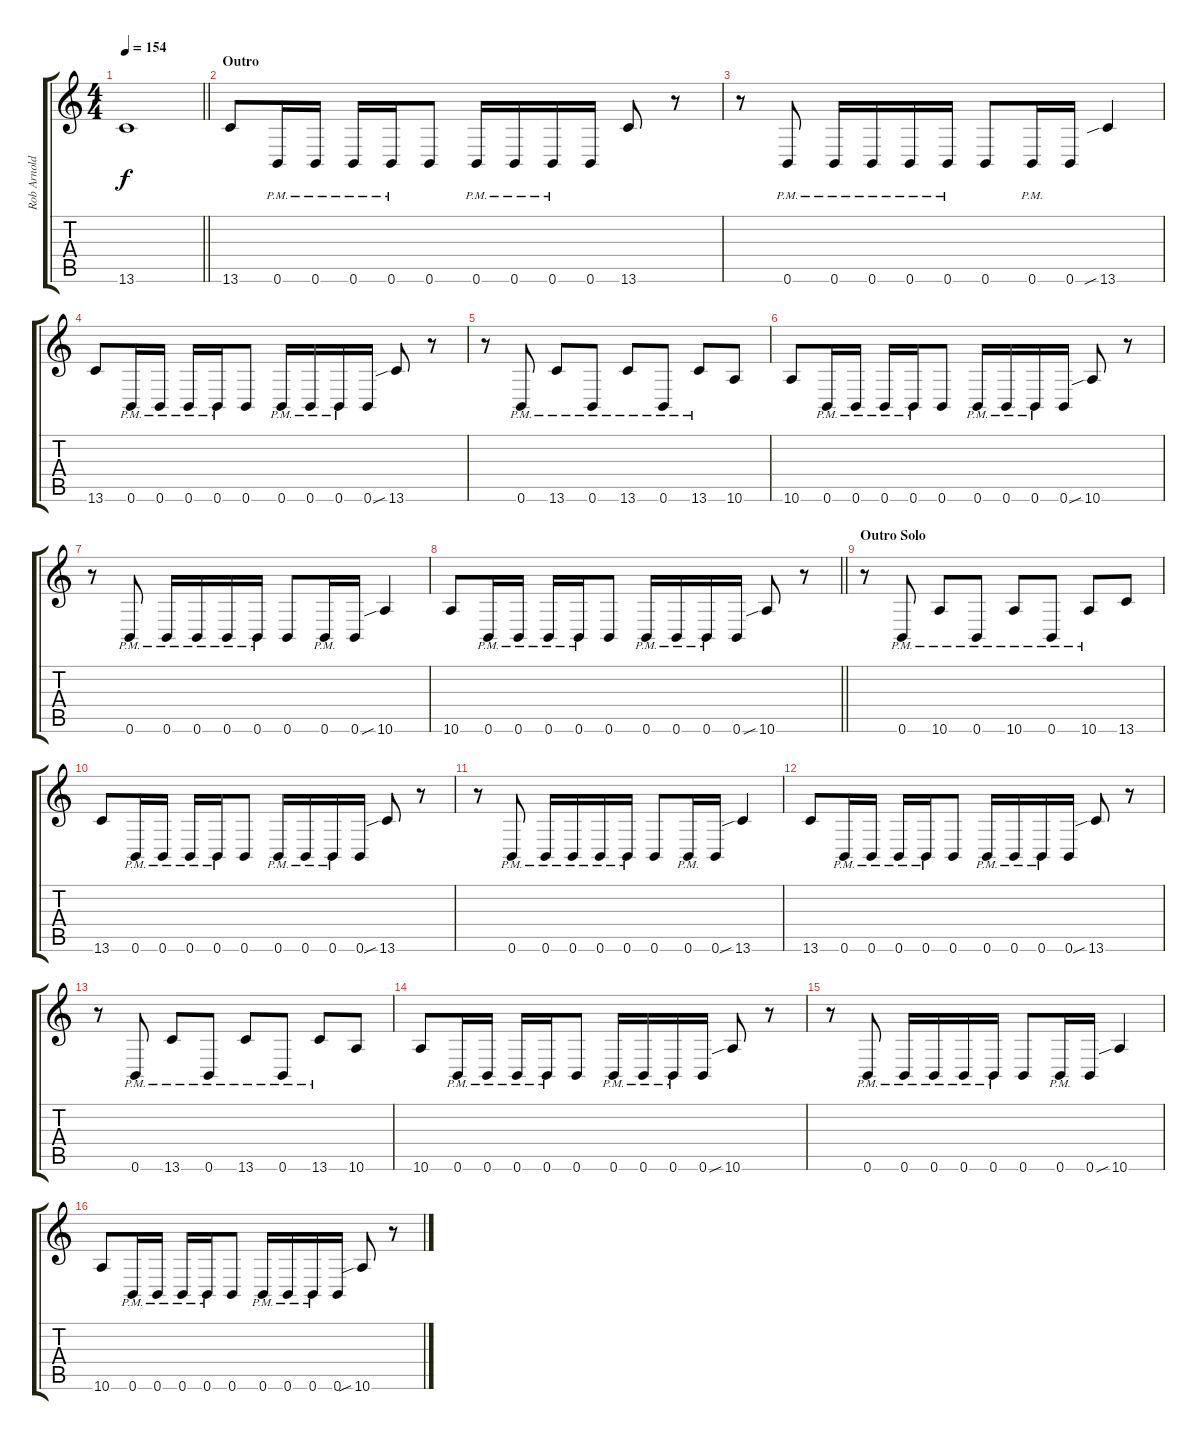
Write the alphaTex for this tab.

\track ("Rob Arnold" "Rob Arnold") {instrument distortionguitar}
\staff {score tabs}
\tuning (Db4 Ab3 E3 B2 Gb2 B1) {hide}
\ts (4 4)
\tempo 154
\clef g2
\barLineRight lightlight
\ks c
13.6{t}.1{dy f} |
\section ("" "Outro")
13.6.8 0.6{pm}.16 0.6{pm}.16 0.6{pm}.16 0.6{pm}.16 0.6.8 0.6{pm}.16 0.6{pm}.16 0.6{pm}.16 0.6.16 13.6.8 r.8 |
r.8 0.6{pm}.8 0.6{pm}.16 0.6{pm}.16 0.6{pm}.16 0.6{pm}.16 0.6.8 0.6{pm}.16 0.6.16 13.6{sib}.4 |
13.6.8 0.6{pm}.16 0.6{pm}.16 0.6{pm}.16 0.6{pm}.16 0.6.8 0.6{pm}.16 0.6{pm}.16 0.6{pm}.16 0.6.16 13.6{sib}.8 r.8 |
r.8 0.6{pm}.8 13.6{pm}.8 0.6{pm}.8 13.6{pm}.8 0.6{pm}.8 13.6{pm}.8 10.6.8 |
10.6.8 0.6{pm}.16 0.6{pm}.16 0.6{pm}.16 0.6{pm}.16 0.6.8 0.6{pm}.16 0.6{pm}.16 0.6{pm}.16 0.6.16 10.6{sib}.8 r.8 |
r.8 0.6{pm}.8 0.6{pm}.16 0.6{pm}.16 0.6{pm}.16 0.6{pm}.16 0.6.8 0.6{pm}.16 0.6.16 10.6{sib}.4 |
\barLineRight lightlight
10.6.8 0.6{pm}.16 0.6{pm}.16 0.6{pm}.16 0.6{pm}.16 0.6.8 0.6{pm}.16 0.6{pm}.16 0.6{pm}.16 0.6.16 10.6{sib}.8 r.8 |
\section ("" "Outro Solo")
r.8 0.6{pm}.8 10.6{pm}.8 0.6{pm}.8 10.6{pm}.8 0.6{pm}.8 10.6{pm}.8 13.6.8 |
13.6.8 0.6{pm}.16 0.6{pm}.16 0.6{pm}.16 0.6{pm}.16 0.6.8 0.6{pm}.16 0.6{pm}.16 0.6{pm}.16 0.6.16 13.6{sib}.8 r.8 |
r.8 0.6{pm}.8 0.6{pm}.16 0.6{pm}.16 0.6{pm}.16 0.6{pm}.16 0.6.8 0.6{pm}.16 0.6.16 13.6{sib}.4 |
13.6.8 0.6{pm}.16 0.6{pm}.16 0.6{pm}.16 0.6{pm}.16 0.6.8 0.6{pm}.16 0.6{pm}.16 0.6{pm}.16 0.6.16 13.6{sib}.8 r.8 |
r.8 0.6{pm}.8 13.6{pm}.8 0.6{pm}.8 13.6{pm}.8 0.6{pm}.8 13.6{pm}.8 10.6.8 |
10.6.8 0.6{pm}.16 0.6{pm}.16 0.6{pm}.16 0.6{pm}.16 0.6.8 0.6{pm}.16 0.6{pm}.16 0.6{pm}.16 0.6.16 10.6{sib}.8 r.8 |
r.8 0.6{pm}.8 0.6{pm}.16 0.6{pm}.16 0.6{pm}.16 0.6{pm}.16 0.6.8 0.6{pm}.16 0.6.16 10.6{sib}.4 |
10.6.8 0.6{pm}.16 0.6{pm}.16 0.6{pm}.16 0.6{pm}.16 0.6.8 0.6{pm}.16 0.6{pm}.16 0.6{pm}.16 0.6.16 10.6{sib}.8 r.8
